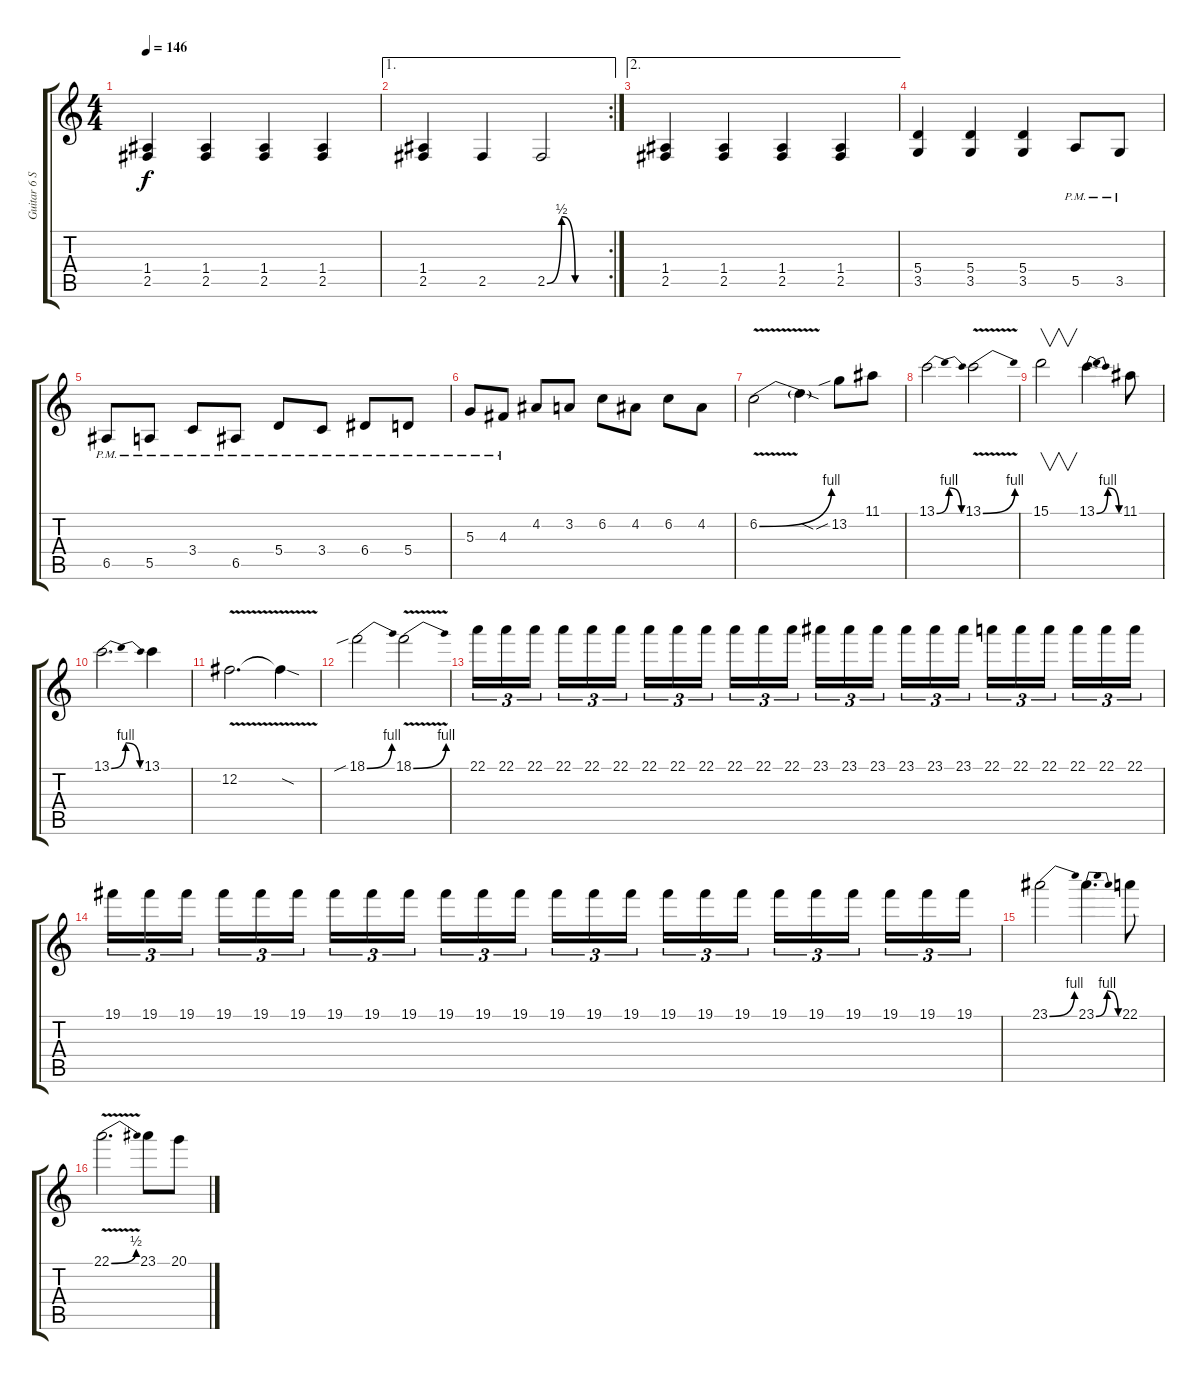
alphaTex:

\track ("Guitar 6 Strings Arrangement" "Guitar 6 S") {instrument distortionguitar}
\staff {score tabs}
\tuning (B3 Gb3 D3 A2 E2 B1) {hide}
\ts (4 4)
\tempo 146
\clef g2
\ks c
(1.4 2.5).4{dy f} (1.4 2.5).4 (1.4 2.5).4 (1.4 2.5).4 |
\ae 1
\rc 2
(1.4 2.5).4 2.5.4 2.5{be (custom 0 0 15 2 29 0 60 0)}.2 |
\ae 2
(1.4 2.5).4 (1.4 2.5).4 (1.4 2.5).4 (1.4 2.5).4 |
(5.4 3.5).4 (5.4 3.5).4 (5.4 3.5).4 5.5{pm}.8 3.5{pm}.8 |
6.5{pm}.8 5.5{pm}.8 3.4{pm}.8 6.5{pm}.8 5.4{pm}.8 3.4{pm}.8 6.4{pm}.8 5.4{pm}.8 |
5.3{pm}.8 4.3{pm}.8 4.2.8 3.2.8 6.2.8 4.2.8 6.2.8 4.2.8 |
6.2{be (bend 0 0 60 4) v}.2 6.2{sod t}.4 13.2{sib}.8 11.1.8 |
13.1{be (bendrelease 0 0 15 4 46 4 60 0)}.2 13.1{be (bend 0 0 60 4) v}.2 |
15.1.2{v} 13.1{be (bendrelease 0 0 15 4 30 4 60 0)}.4{d} 11.1.8 |
13.1{be (bendrelease 0 0 30 4 30 4 60 0)}.2{d} 13.1.4 |
12.2{v}.2{d} 12.2{sod t}.4 |
18.1{be (bend 0 0 60 4) sib}.2 18.1{be (bend 0 0 60 4) v}.2 |
22.1.16{tu (3 2)} 22.1.16{tu (3 2)} 22.1.16{tu (3 2) beam splitsecondary} 22.1.16{tu (3 2)} 22.1.16{tu (3 2)} 22.1.16{tu (3 2)} 22.1.16{tu (3 2)} 22.1.16{tu (3 2)} 22.1.16{tu (3 2) beam splitsecondary} 22.1.16{tu (3 2)} 22.1.16{tu (3 2)} 22.1.16{tu (3 2)} 23.1.16{tu (3 2)} 23.1.16{tu (3 2)} 23.1.16{tu (3 2) beam splitsecondary} 23.1.16{tu (3 2)} 23.1.16{tu (3 2)} 23.1.16{tu (3 2)} 22.1.16{tu (3 2)} 22.1.16{tu (3 2)} 22.1.16{tu (3 2) beam splitsecondary} 22.1.16{tu (3 2)} 22.1.16{tu (3 2)} 22.1.16{tu (3 2)} |
19.1.16{tu (3 2)} 19.1.16{tu (3 2)} 19.1.16{tu (3 2) beam splitsecondary} 19.1.16{tu (3 2)} 19.1.16{tu (3 2)} 19.1.16{tu (3 2)} 19.1.16{tu (3 2)} 19.1.16{tu (3 2)} 19.1.16{tu (3 2) beam splitsecondary} 19.1.16{tu (3 2)} 19.1.16{tu (3 2)} 19.1.16{tu (3 2)} 19.1.16{tu (3 2)} 19.1.16{tu (3 2)} 19.1.16{tu (3 2) beam splitsecondary} 19.1.16{tu (3 2)} 19.1.16{tu (3 2)} 19.1.16{tu (3 2)} 19.1.16{tu (3 2)} 19.1.16{tu (3 2)} 19.1.16{tu (3 2) beam splitsecondary} 19.1.16{tu (3 2)} 19.1.16{tu (3 2)} 19.1.16{tu (3 2)} |
23.1{be (bend 0 0 60 4)}.2 23.1{be (bendrelease 0 0 15 4 38 4 60 0)}.4{d} 22.1.8 |
22.1{be (bend 0 0 60 2) v}.2{d} 23.1.8 20.1.8
